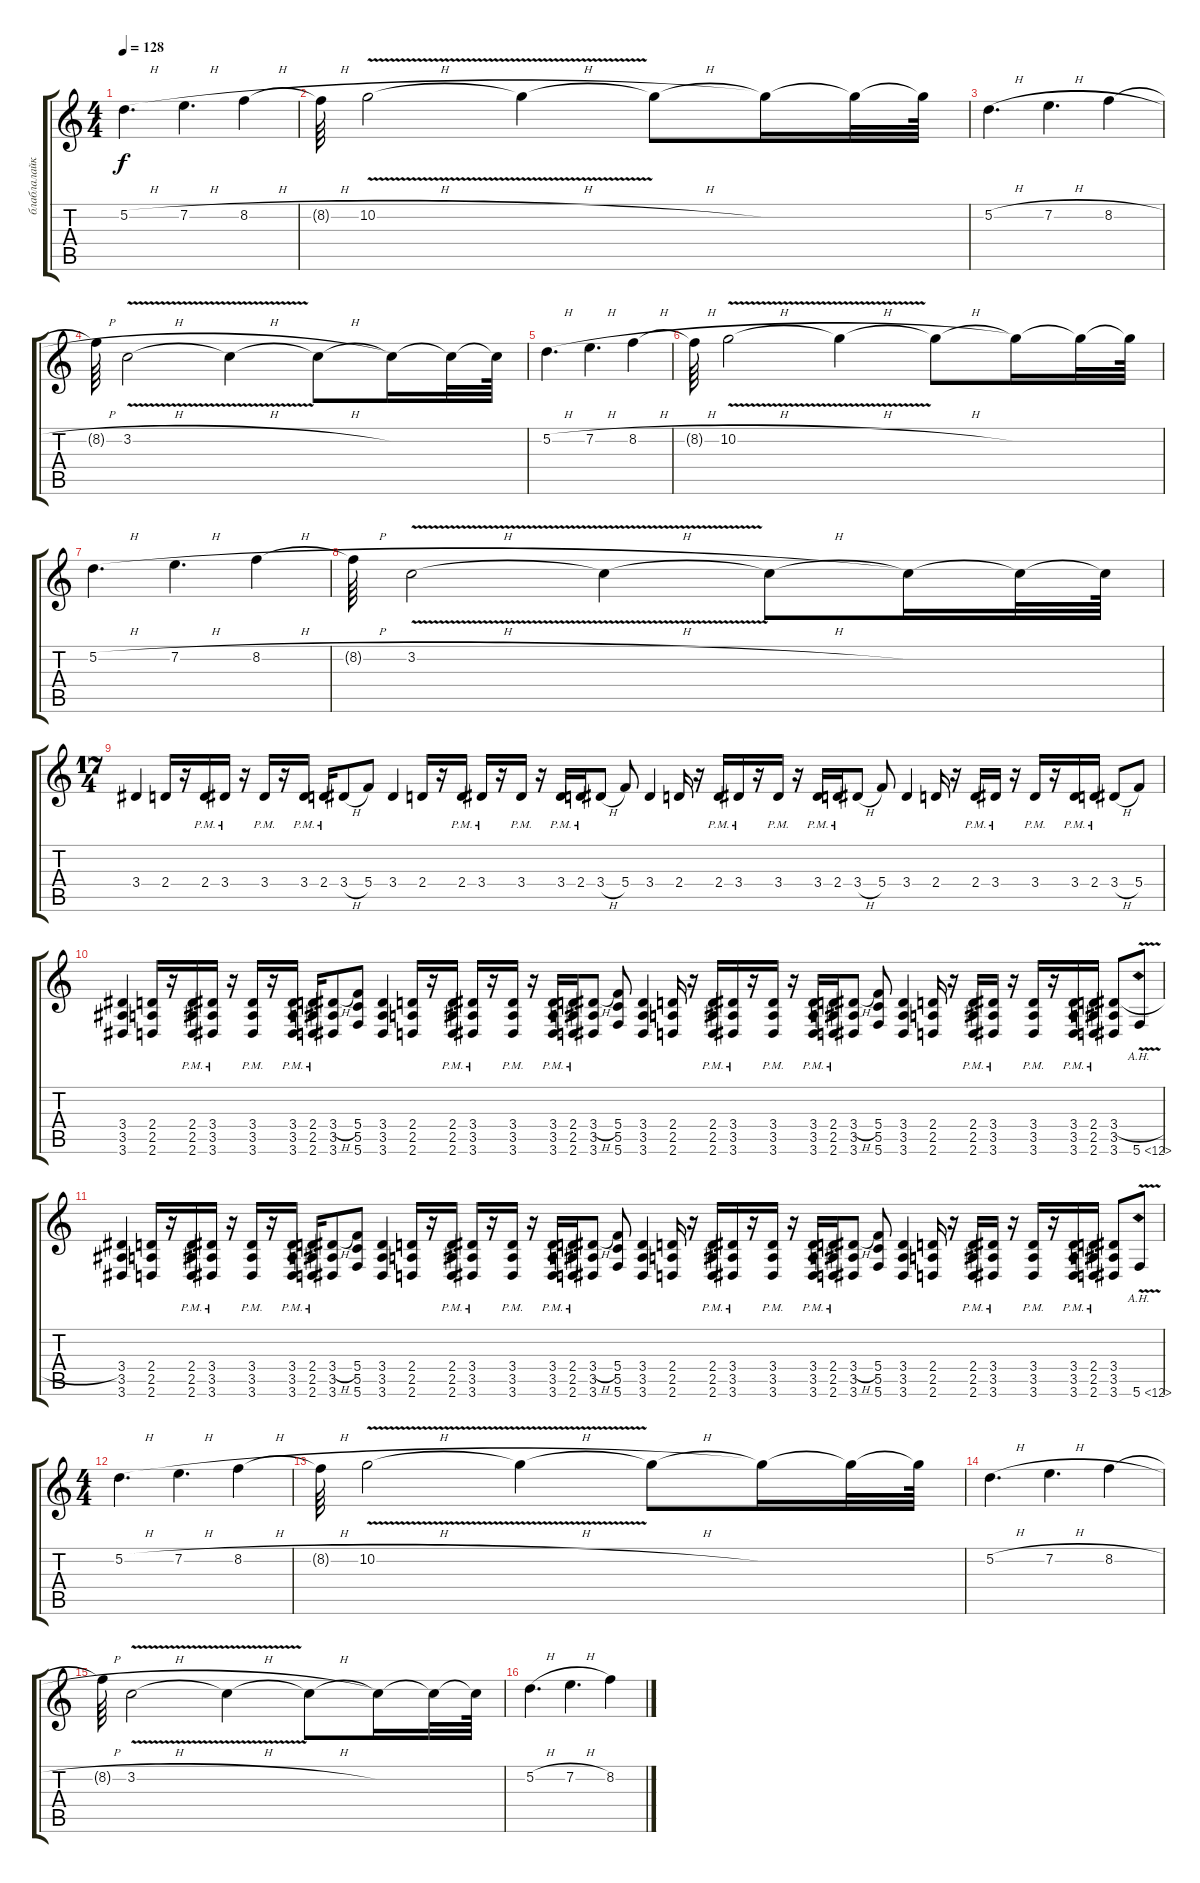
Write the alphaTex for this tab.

\track ("блаблалайка 1" "блаблалайк") {instrument distortionguitar}
\staff {score tabs}
\tuning (D4 A3 F3 C3 G2 C2) {hide}
\ts (4 4)
\tempo 128
\clef g2
\ks c
5.2{h}.4{d dy f volume 9 instrument overdrivenguitar} 7.2{h}.4{d} 8.2{h}.4 |
8.2{h t}.64 10.2{v h}.2 10.2{h t}.4 10.2{h t}.8 10.2{t}.16 10.2{t}.32 10.2{t}.64 |
5.2{h}.4{d} 7.2{h}.4{d} 8.2{h}.4 |
8.2{h t}.64 3.2{v h}.2 3.2{h t}.4 3.2{h t}.8 3.2{t}.16 3.2{t}.32 3.2{t}.64 |
5.2{h}.4{d} 7.2{h}.4{d} 8.2{h}.4 |
8.2{h t}.64 10.2{v h}.2 10.2{h t}.4 10.2{h t}.8 10.2{t}.16 10.2{t}.32 10.2{t}.64 |
5.2{h}.4{d} 7.2{h}.4{d} 8.2{h}.4 |
8.2{h t}.64 3.2{v h}.2 3.2{h t}.4 3.2{h t}.8 3.2{t}.16 3.2{t}.32 3.2{t}.64 |
\ts (17 4)
3.4.4 2.4.16 r.16 2.4{pm}.16 3.4{pm}.16 r.16 3.4{pm}.16 r.16 3.4{pm}.16 2.4{pm}.16 3.4{h}.8 5.4.8 3.4.4 2.4.16 r.16 2.4{pm}.16 3.4{pm}.16 r.16 3.4{pm}.16 r.16 3.4{pm}.16 2.4{pm}.16 3.4{h}.8 5.4.8 3.4.4 2.4.16 r.16 2.4{pm}.16 3.4{pm}.16 r.16 3.4{pm}.16 r.16 3.4{pm}.16 2.4{pm}.16 3.4{h}.8 5.4.8 3.4.4 2.4.16 r.16 2.4{pm}.16 3.4{pm}.16 r.16 3.4{pm}.16 r.16 3.4{pm}.16 2.4{pm}.16 3.4{h}.8 5.4.8 |
(3.4 3.5 3.6).4 (2.4 2.5 2.6).16 r.16 (2.4{pm} 2.5 2.6).16 (3.4{pm} 3.5 3.6).16 r.16 (3.4{pm} 3.5 3.6).16 r.16 (3.4{pm} 3.5 3.6).16 (2.4{pm} 2.5 2.6).16 (3.4{h} 3.5 3.6).8 (5.4 5.5 5.6).8 (3.4 3.5 3.6).4 (2.4 2.5 2.6).16 r.16 (2.4{pm} 2.5 2.6).16 (3.4{pm} 3.5 3.6).16 r.16 (3.4{pm} 3.5 3.6).16 r.16 (3.4{pm} 3.5 3.6).16 (2.4{pm} 2.5 2.6).16 (3.4{h} 3.5 3.6).8 (5.4 5.5 5.6).8 (3.4 3.5 3.6).4 (2.4 2.5 2.6).16 r.16 (2.4{pm} 2.5 2.6).16 (3.4{pm} 3.5 3.6).16 r.16 (3.4{pm} 3.5 3.6).16 r.16 (3.4{pm} 3.5 3.6).16 (2.4{pm} 2.5 2.6).16 (3.4{h} 3.5 3.6).8 (5.4 5.5 5.6).8 (3.4 3.5 3.6).4 (2.4 2.5 2.6).16 r.16 (2.4{pm} 2.5 2.6).16 (3.4{pm} 3.5 3.6).16 r.16 (3.4{pm} 3.5 3.6).16 r.16 (3.4{pm} 3.5 3.6).16 (2.4{pm} 2.5 2.6).16 (3.4{h} 3.5 3.6).8 5.6{ah 7 v}.8 |
(3.4 3.5 3.6).4 (2.4 2.5 2.6).16 r.16 (2.4{pm} 2.5 2.6).16 (3.4{pm} 3.5 3.6).16 r.16 (3.4{pm} 3.5 3.6).16 r.16 (3.4{pm} 3.5 3.6).16 (2.4{pm} 2.5 2.6).16 (3.4{h} 3.5 3.6).8 (5.4 5.5 5.6).8 (3.4 3.5 3.6).4 (2.4 2.5 2.6).16 r.16 (2.4{pm} 2.5 2.6).16 (3.4{pm} 3.5 3.6).16 r.16 (3.4{pm} 3.5 3.6).16 r.16 (3.4{pm} 3.5 3.6).16 (2.4{pm} 2.5 2.6).16 (3.4{h} 3.5 3.6).8 (5.4 5.5 5.6).8 (3.4 3.5 3.6).4 (2.4 2.5 2.6).16 r.16 (2.4{pm} 2.5 2.6).16 (3.4{pm} 3.5 3.6).16 r.16 (3.4{pm} 3.5 3.6).16 r.16 (3.4{pm} 3.5 3.6).16 (2.4{pm} 2.5 2.6).16 (3.4{h} 3.5 3.6).8 (5.4 5.5 5.6).8 (3.4 3.5 3.6).4 (2.4 2.5 2.6).16 r.16 (2.4{pm} 2.5 2.6).16 (3.4{pm} 3.5 3.6).16 r.16 (3.4{pm} 3.5 3.6).16 r.16 (3.4{pm} 3.5 3.6).16 (2.4{pm} 2.5 2.6).16 (3.4 3.5 3.6).8 5.6{ah 7 v}.8 |
\ts (4 4)
5.2{h}.4{d volume 9 instrument overdrivenguitar} 7.2{h}.4{d} 8.2{h}.4 |
8.2{h t}.64 10.2{v h}.2 10.2{h t}.4 10.2{h t}.8 10.2{t}.16 10.2{t}.32 10.2{t}.64 |
5.2{h}.4{d} 7.2{h}.4{d} 8.2{h}.4 |
8.2{h t}.64 3.2{v h}.2 3.2{h t}.4 3.2{h t}.8 3.2{t}.16 3.2{t}.32 3.2{t}.64 |
5.2{h}.4{d} 7.2{h}.4{d} 8.2{h}.4
